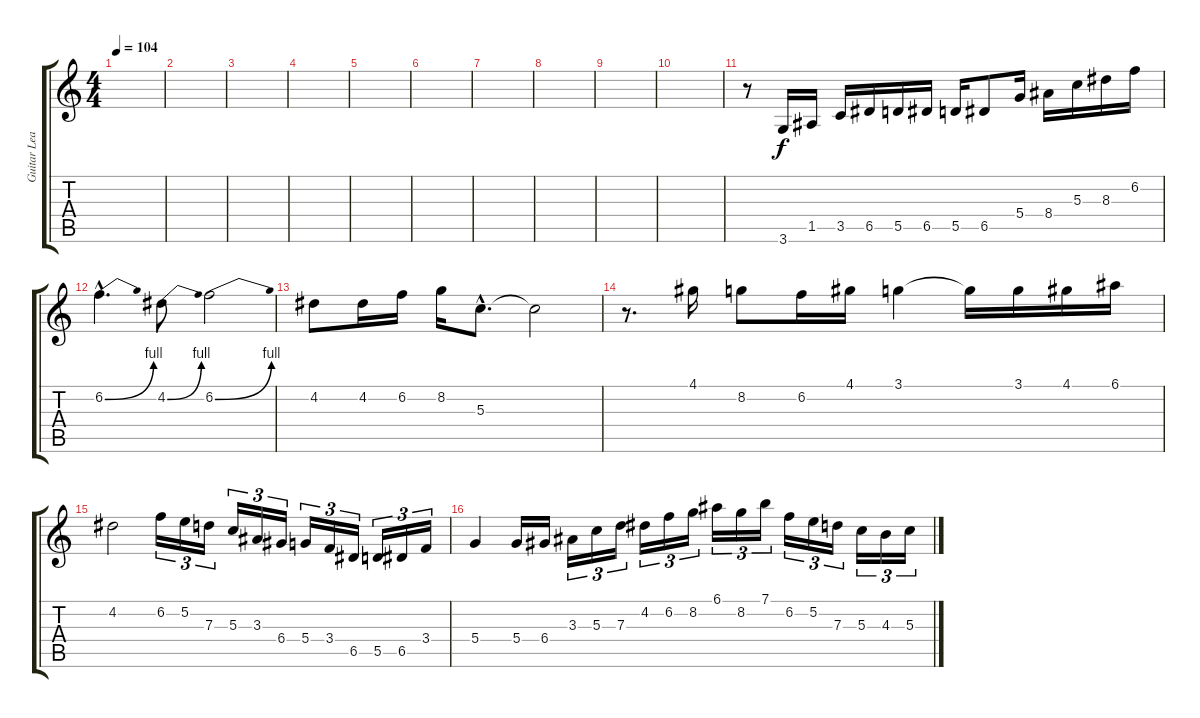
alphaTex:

\track ("Guitar Lead/Solo" "Guitar Lea") {instrument distortionguitar}
\staff {score tabs}
\tuning (E4 B3 G3 D3 A2 E2) {hide}
\ts (4 4)
\tempo 104
\clef g2
\ks c
|
|
|
|
|
|
|
|
|
|
r.8{volume 14 instrument distortionguitar} 3.6.16 1.5.16 3.5.16 6.5.16 5.5.16 6.5.16 5.5.16 6.5.8 5.4.16 8.4.16 5.3.16 8.3.16 6.2.16 |
6.2{be (bend 0 0 60 4) hac}.4{d} 4.2{be (bend 0 0 60 4)}.8 6.2{be (bend 0 0 60 4)}.2 |
4.2.8 4.2.16 6.2.16 8.2.16 5.3{hac}.8{d} 5.3{t}.2 |
r.8{d} 4.1.16 8.2.8 6.2.16 4.1.16 3.1.4 3.1{t}.16 3.1.16 4.1.16 6.1.16 |
4.2.2 6.2.16{tu (3 2)} 5.2.16{tu (3 2)} 7.3.16{tu (3 2)} 5.3.16{tu (3 2)} 3.3.16{tu (3 2)} 6.4.16{tu (3 2)} 5.4.16{tu (3 2)} 3.4.16{tu (3 2)} 6.5.16{tu (3 2)} 5.5.16{tu (3 2)} 6.5.16{tu (3 2)} 3.4.16{tu (3 2)} |
5.4.4 5.4.16 6.4.16 3.3.16{tu (3 2)} 5.3.16{tu (3 2)} 7.3.16{tu (3 2)} 4.2.16{tu (3 2)} 6.2.16{tu (3 2)} 8.2.16{tu (3 2)} 6.1.16{tu (3 2)} 8.2.16{tu (3 2)} 7.1.16{tu (3 2)} 6.2.16{tu (3 2)} 5.2.16{tu (3 2)} 7.3.16{tu (3 2)} 5.3.16{tu (3 2)} 4.3.16{tu (3 2)} 5.3.16{tu (3 2)}
